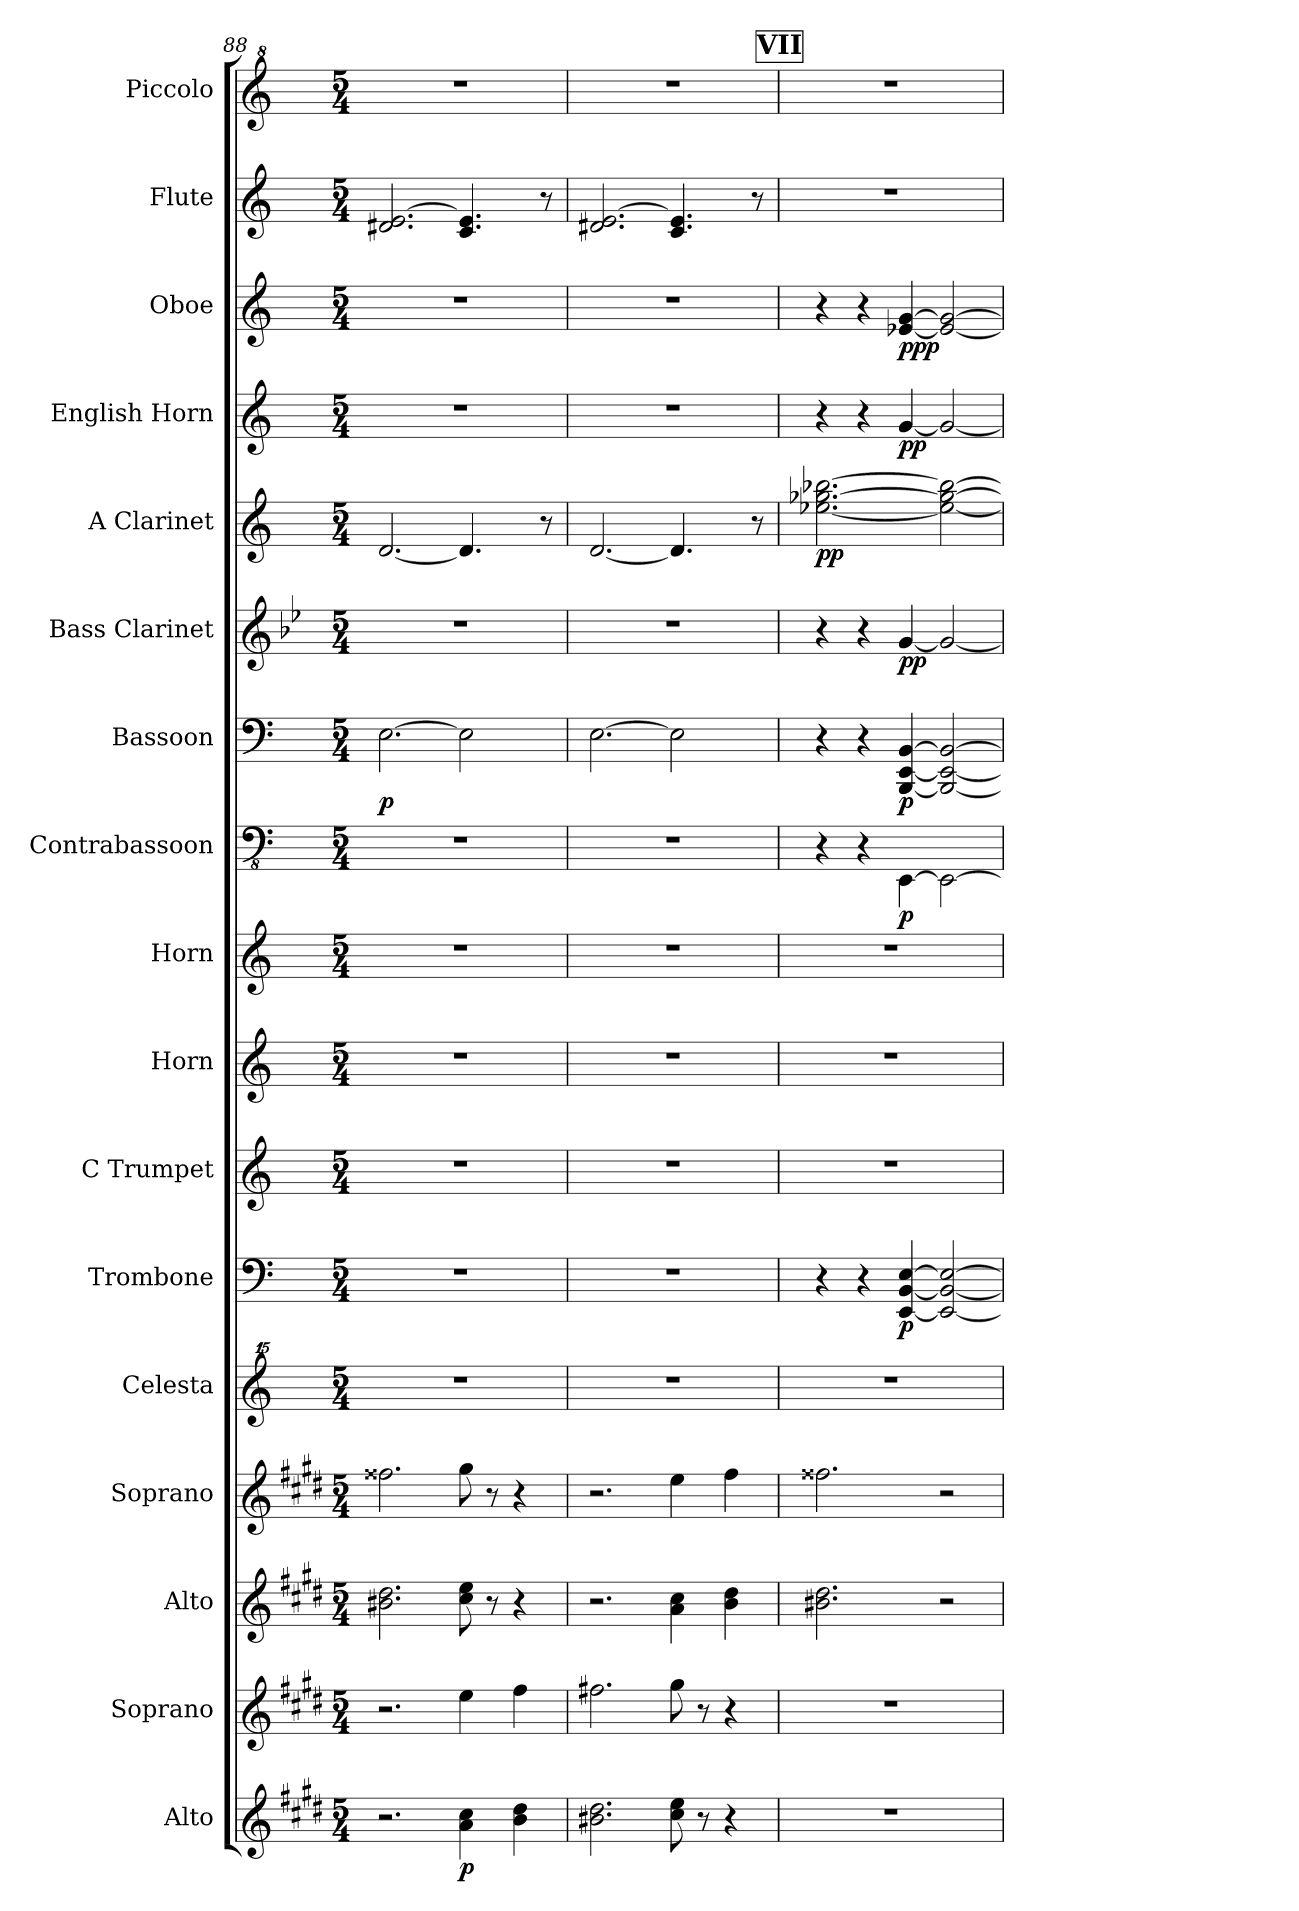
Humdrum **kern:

**kern	**dynam	**kern	**kern	**kern	**kern	**kern	**dynam	**kern	**kern	**kern	**kern	**dynam	**kern	**dynam	**kern	**dynam	**kern	**dynam	**kern	**dynam	**kern	**dynam	**kern	**kern
*part17	*part17	*part16	*part15	*part14	*part13	*part12	*part12	*part11	*part10	*part9	*part8	*part8	*part7	*part7	*part6	*part6	*part5	*part5	*part4	*part4	*part3	*part3	*part2	*part1
*staff17	*staff17	*staff16	*staff15	*staff14	*staff13	*staff12	*staff12	*staff11	*staff10	*staff9	*staff8	*staff8	*staff7	*staff7	*staff6	*staff6	*staff5	*staff5	*staff4	*staff4	*staff3	*staff3	*staff2	*staff1
*I"Alto	*	*I"Soprano	*I"Alto	*I"Soprano	*I"Celesta	*I"Trombone	*	*I"C Trumpet	*I"Horn	*I"Horn	*I"Contrabassoon	*	*I"Bassoon	*	*I"Bass Clarinet	*	*I"A Clarinet	*	*I"English Horn	*	*I"Oboe	*	*I"Flute	*I"Piccolo
*I'A.	*	*I'S.	*I'A.	*I'S.	*I'Cel.	*I'Trb.	*	*I'C Tpt.	*I'Hn.	*I'Hn.	*I'Cbsn.	*	*I'Bsn.	*	*I'B. Cl.	*	*I'A Cl.	*	*I'E. Hn.	*	*I'Ob.	*	*I'Fl.	*I'Picc.
!!LO:PB:g=z
*clefG2	*	*clefG2	*clefG2	*clefG2	*clefG^^2	*clefF4	*	*clefG2	*clefG2	*clefG2	*clefFv4	*	*clefF4	*	*clefG2	*	*clefG2	*	*clefG2	*	*clefG2	*	*clefG2	*clefG^2
*	*	*	*	*	*	*	*	*	*ITrd4c7	*ITrd4c7	*ITrd7c12	*	*	*	*ITrd8c14	*	*ITrd2c3	*	*ITrd4c7	*	*	*	*	*ITrd-7c-12
*k[f#c#g#d#]	*	*k[f#c#g#d#]	*k[f#c#g#d#]	*k[f#c#g#d#]	*k[]	*k[]	*	*k[]	*k[b-]	*k[b-]	*k[]	*	*k[]	*	*k[b-e-]	*	*k[f#c#g#]	*	*k[b-]	*	*k[]	*	*k[]	*k[]
*E:	*	*E:	*E:	*E:	*C:	*C:	*	*C:	*F:	*F:	*C:	*	*C:	*	*B-:	*	*A:	*	*F:	*	*C:	*	*C:	*C:
*M5/4	*	*M5/4	*M5/4	*M5/4	*M5/4	*M5/4	*	*M5/4	*M5/4	*M5/4	*M5/4	*	*M5/4	*	*M5/4	*	*M5/4	*	*M5/4	*	*M5/4	*	*M5/4	*M5/4
=88	=88	=88	=88	=88	=88	=88	=88	=88	=88	=88	=88	=88	=88	=88	=88	=88	=88	=88	=88	=88	=88	=88	=88	=88
!	!	!	!	!	!	!	!	!	!	!	!	!	!	!LO:DY:b	!	!	!	!	!	!	!	!	!	!
2.r	.	2.r	2.b#X\ 2.dd#\	2.ff##X\	4%5r	4%5r	.	4%5r	4%5r	4%5r	4%5r	.	[2.E\	p	4%5r	.	[2.B/	.	4%5r	.	4%5r	.	2.d#X/ [2.e/	4%5r
!	!LO:DY:b	!	!	!	!	!	!	!	!	!	!	!	!	!	!	!	!	!	!	!	!	!	!	!
4a\ 4cc#\	p	4ee\	8cc#\ 8ee\	8gg#\	.	.	.	.	.	.	.	.	2E\]	.	.	.	4.B/]	.	.	.	.	.	4.c/ 4.e/]	.
.	.	.	8r	8r	.	.	.	.	.	.	.	.	.	.	.	.	.	.	.	.	.	.	.	.
4b\ 4dd#\	.	4ff#\	4r	4r	.	.	.	.	.	.	.	.	.	.	.	.	.	.	.	.	.	.	.	.
.	.	.	.	.	.	.	.	.	.	.	.	.	.	.	.	.	8r	.	.	.	.	.	8r	.
=89	=89	=89	=89	=89	=89	=89	=89	=89	=89	=89	=89	=89	=89	=89	=89	=89	=89	=89	=89	=89	=89	=89	=89	=89
2.b#X\ 2.dd#\	.	2.ff#X\	2.r	2.r	4%5r	4%5r	.	4%5r	4%5r	4%5r	4%5r	.	[2.E\	.	4%5r	.	[2.B/	.	4%5r	.	4%5r	.	2.d#X/ [2.e/	4%5r
8cc#\ 8ee\	.	8gg#\	4a\ 4cc#\	4ee\	.	.	.	.	.	.	.	.	2E\]	.	.	.	4.B/]	.	.	.	.	.	4.c/ 4.e/]	.
8r	.	8r	.	.	.	.	.	.	.	.	.	.	.	.	.	.	.	.	.	.	.	.	.	.
4r	.	4r	4b\ 4dd#\	4ff#\	.	.	.	.	.	.	.	.	.	.	.	.	.	.	.	.	.	.	.	.
.	.	.	.	.	.	.	.	.	.	.	.	.	.	.	.	.	8r	.	.	.	.	.	8r	.
!!LO:PB:g=z
!!LO:REH:place=s1:a:t=VII
=90	=90	=90	=90	=90	=90	=90	=90	=90	=90	=90	=90	=90	=90	=90	=90	=90	=90	=90	=90	=90	=90	=90	=90	=90
!	!	!	!	!	!	!	!	!	!	!	!	!	!	!	!	!	!	!LO:DY:b	!	!	!	!	!	!
4%5r	.	4%5r	2.b#X\ 2.dd#\	2.ff##X\	4%5r	4r	.	4%5r	4%5r	4%5r	4r	.	4r	.	4r	.	[2.ccn\ [2.ee-X\ [2.ggn\	pp	4r	.	4r	.	4%5r	4%5r
.	.	.	.	.	.	4r	.	.	.	.	4r	.	4r	.	4r	.	.	.	4r	.	4r	.	.	.
!	!	!	!	!	!	!	!LO:DY:b	!	!	!	!	!LO:DY:b	!	!LO:DY:b	!	!LO:DY:b	!	!	!	!LO:DY:b	!	!LO:DY:b	!	!
.	.	.	.	.	.	[4EE/ [4BB/ [4E/	p	.	.	.	[4EEEE\	p	[4BBB/ [4EE/ [4BB/	p	[4G/	pp	.	.	[4c/	pp	[4e-X/ [4g/	ppp	.	.
.	.	.	2r	2r	.	2EE/_ 2BB/_ 2E/_	.	.	.	.	2EEEE\_	.	2BBB/_ 2EE/_ 2BB/_	.	2G/_	.	2cc\_ 2ee-\_ 2gg\_	.	2c/_	.	2e-/_ 2g/_	.	.	.
=	=	=	=	=	=	=	=	=	=	=	=	=	=	=	=	=	=	=	=	=	=	=	=	=
*-	*-	*-	*-	*-	*-	*-	*-	*-	*-	*-	*-	*-	*-	*-	*-	*-	*-	*-	*-	*-	*-	*-	*-	*-
